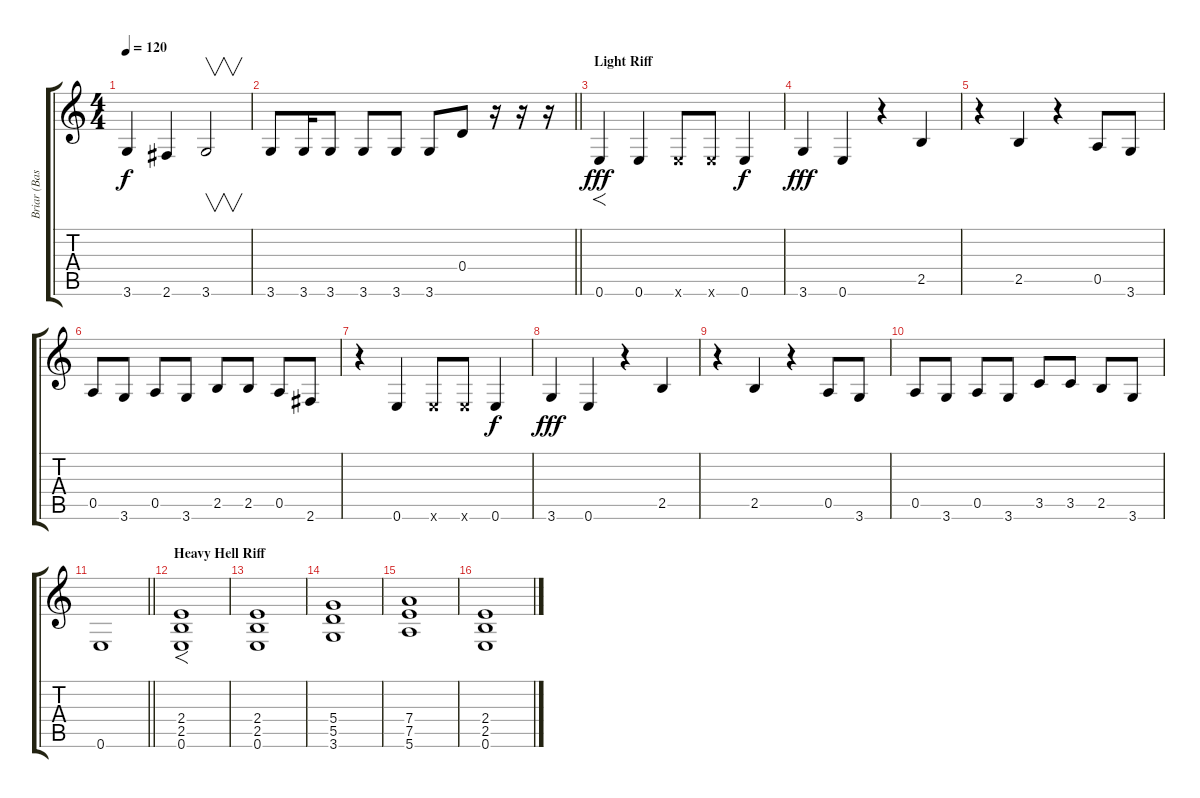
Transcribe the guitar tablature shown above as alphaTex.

\track ("Briar (Bass Rythem)" "Briar (Bas") {instrument distortionguitar}
\staff {score tabs}
\tuning (E4 B3 G3 D3 A2 E2) {hide}
\ts (4 4)
\tempo 120
\clef g2
\ks c
3.6.4{dy f} 2.6.4 3.6.2{v} |
\barLineRight lightlight
3.6.8 3.6.16 3.6.8 3.6.8 3.6.8 3.6.8 0.4.8 r.16 r.16 r.16 |
\section ("" "Light Riff")
0.6.4{f dy fff} 0.6.4 0.6{x}.8 0.6{x}.8 0.6.4{dy f} |
3.6.4{dy fff} 0.6.4 r.4 2.5.4 |
r.4 2.5.4 r.4 0.5.8{beam merge} 3.6.8 |
0.5.8 3.6.8 0.5.8 3.6.8 2.5.8 2.5.8 0.5.8 2.6.8 |
r.4 0.6.4 0.6{x}.8 0.6{x}.8 0.6.4{dy f} |
3.6.4{dy fff} 0.6.4 r.4 2.5.4 |
r.4 2.5.4 r.4 0.5.8 3.6.8 |
0.5.8 3.6.8 0.5.8 3.6.8 3.5.8 3.5.8 2.5.8 3.6.8 |
\barLineRight lightlight
0.6.1 |
\section ("" "Heavy Hell Riff")
(2.4 2.5 0.6).1{f} |
(2.4 2.5 0.6).1 |
(5.4 5.5 3.6).1 |
(7.4 7.5 5.6).1 |
(2.4 2.5 0.6).1
